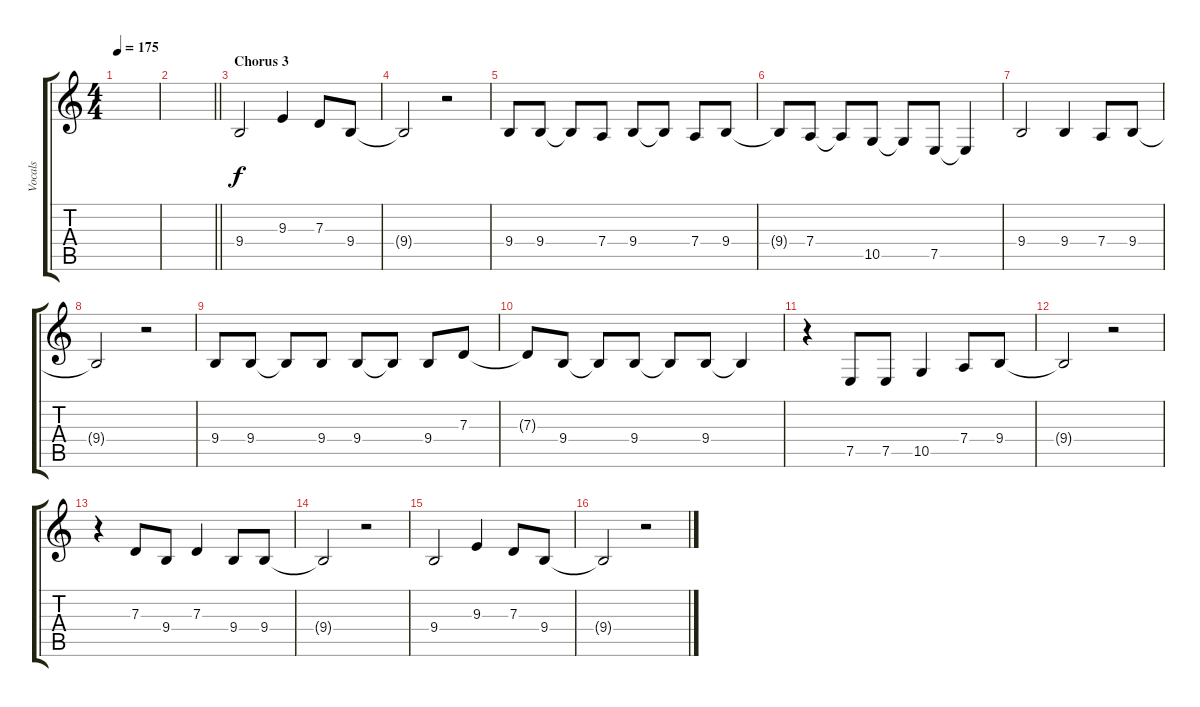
\track ("Vocals" "Vocals") {instrument tenorsax}
\staff {score tabs}
\tuning (E4 B3 G3 D3 A2 E2) {hide}
\ts (4 4)
\tempo 175
\clef g2
\ks c
|
\barLineRight lightlight
|
\section ("" "Chorus 3")
9.4.2 9.3.4 7.3.8 9.4.8 |
9.4{t}.2 r.2 |
9.4.8 9.4.8 9.4{t}.8 7.4.8 9.4.8 9.4{t}.8 7.4.8 9.4.8 |
9.4{t}.8 7.4.8 7.4{t}.8 10.5.8 10.5{t}.8 7.5.8 7.5{t}.4 |
9.4.2 9.4.4 7.4.8 9.4.8 |
9.4{t}.2 r.2 |
9.4.8 9.4.8 9.4{t}.8 9.4.8 9.4.8 9.4{t}.8 9.4.8 7.3.8 |
7.3{t}.8 9.4.8 9.4{t}.8 9.4.8 9.4{t}.8 9.4.8 9.4{t}.4 |
r.4 7.5.8 7.5.8 10.5.4 7.4.8 9.4.8 |
9.4{t}.2 r.2 |
r.4 7.3.8 9.4.8 7.3.4 9.4.8 9.4.8 |
9.4{t}.2 r.2 |
9.4.2 9.3.4 7.3.8 9.4.8 |
9.4{t}.2 r.2
